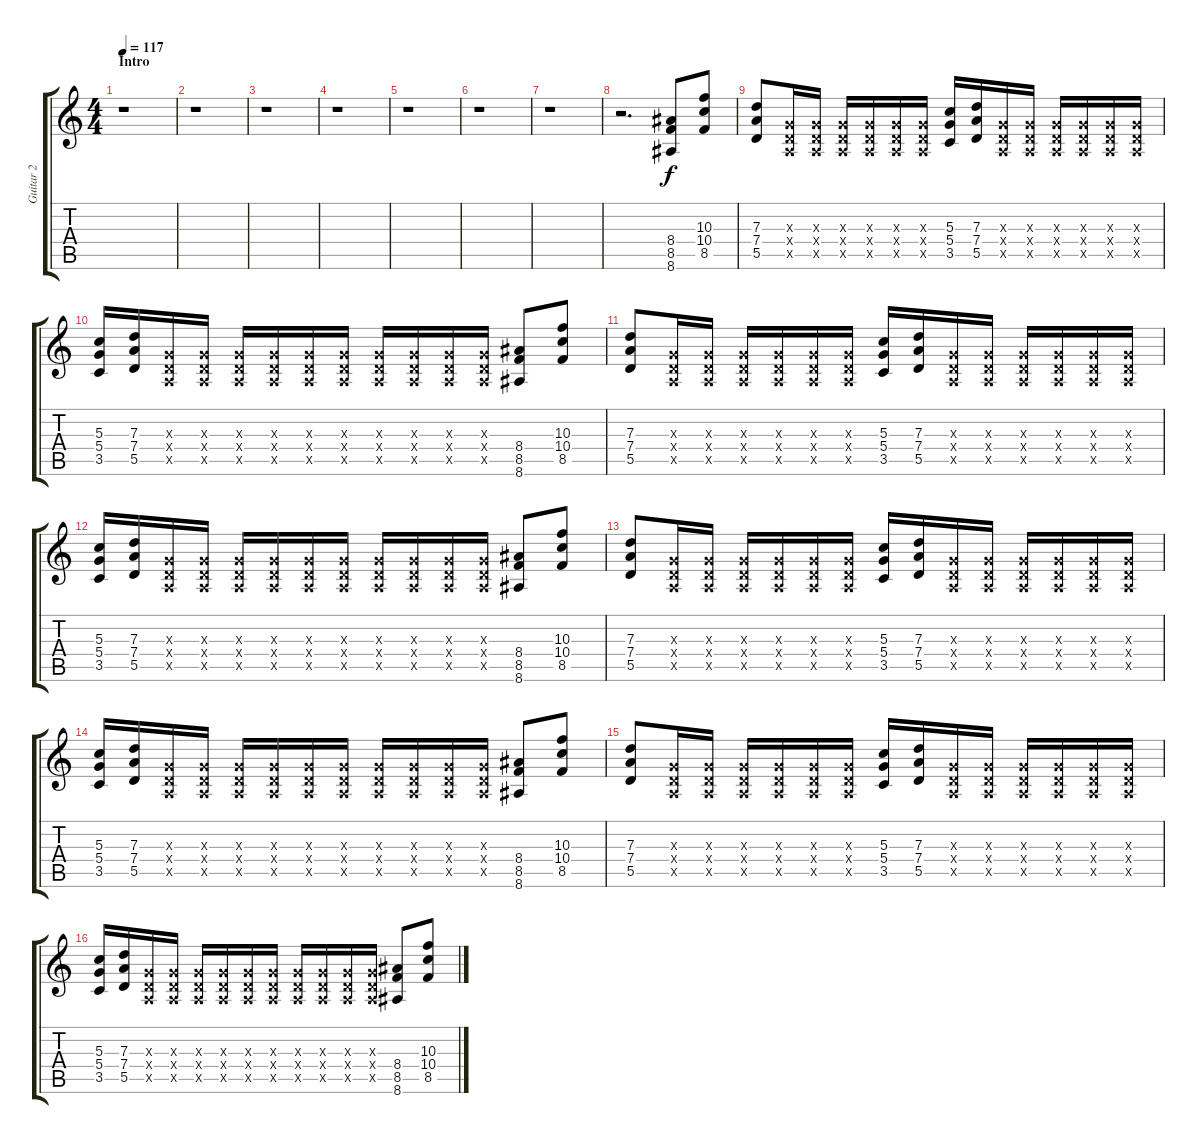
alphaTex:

\track ("Guitar 2" "Guitar 2") {instrument distortionguitar}
\staff {score tabs}
\tuning (E4 B3 G3 D3 A2 D2) {hide}
\ts (4 4)
\section ("" "Intro")
\tempo 117
\clef g2
\ks c
r.1{dy f instrument distortionguitar} |
r.1 |
r.1 |
r.1 |
r.1 |
r.1 |
r.1 |
r.2{d} (8.4 8.5 8.6).8 (10.3 10.4 8.5).8 |
(7.3 7.4 5.5).8 (0.3{x} 0.4{x} 0.5{x}).16 (0.3{x} 0.4{x} 0.5{x}).16 (0.3{x} 0.4{x} 0.5{x}).16 (0.3{x} 0.4{x} 0.5{x}).16 (0.3{x} 0.4{x} 0.5{x}).16 (0.3{x} 0.4{x} 0.5{x}).16 (5.3 5.4 3.5).16 (7.3 7.4 5.5).16 (0.3{x} 0.4{x} 0.5{x}).16 (0.3{x} 0.4{x} 0.5{x}).16 (0.3{x} 0.4{x} 0.5{x}).16 (0.3{x} 0.4{x} 0.5{x}).16 (0.3{x} 0.4{x} 0.5{x}).16 (0.3{x} 0.4{x} 0.5{x}).16 |
(5.3 5.4 3.5).16 (7.3 7.4 5.5).16 (0.3{x} 0.4{x} 0.5{x}).16 (0.3{x} 0.4{x} 0.5{x}).16 (0.3{x} 0.4{x} 0.5{x}).16 (0.3{x} 0.4{x} 0.5{x}).16 (0.3{x} 0.4{x} 0.5{x}).16 (0.3{x} 0.4{x} 0.5{x}).16 (0.3{x} 0.4{x} 0.5{x}).16 (0.3{x} 0.4{x} 0.5{x}).16 (0.3{x} 0.4{x} 0.5{x}).16 (0.3{x} 0.4{x} 0.5{x}).16 (8.4 8.5 8.6).8 (10.3 10.4 8.5).8 |
(7.3 7.4 5.5).8 (0.3{x} 0.4{x} 0.5{x}).16 (0.3{x} 0.4{x} 0.5{x}).16 (0.3{x} 0.4{x} 0.5{x}).16 (0.3{x} 0.4{x} 0.5{x}).16 (0.3{x} 0.4{x} 0.5{x}).16 (0.3{x} 0.4{x} 0.5{x}).16 (5.3 5.4 3.5).16 (7.3 7.4 5.5).16 (0.3{x} 0.4{x} 0.5{x}).16 (0.3{x} 0.4{x} 0.5{x}).16 (0.3{x} 0.4{x} 0.5{x}).16 (0.3{x} 0.4{x} 0.5{x}).16 (0.3{x} 0.4{x} 0.5{x}).16 (0.3{x} 0.4{x} 0.5{x}).16 |
(5.3 5.4 3.5).16 (7.3 7.4 5.5).16 (0.3{x} 0.4{x} 0.5{x}).16 (0.3{x} 0.4{x} 0.5{x}).16 (0.3{x} 0.4{x} 0.5{x}).16 (0.3{x} 0.4{x} 0.5{x}).16 (0.3{x} 0.4{x} 0.5{x}).16 (0.3{x} 0.4{x} 0.5{x}).16 (0.3{x} 0.4{x} 0.5{x}).16 (0.3{x} 0.4{x} 0.5{x}).16 (0.3{x} 0.4{x} 0.5{x}).16 (0.3{x} 0.4{x} 0.5{x}).16 (8.4 8.5 8.6).8 (10.3 10.4 8.5).8 |
(7.3 7.4 5.5).8 (0.3{x} 0.4{x} 0.5{x}).16 (0.3{x} 0.4{x} 0.5{x}).16 (0.3{x} 0.4{x} 0.5{x}).16 (0.3{x} 0.4{x} 0.5{x}).16 (0.3{x} 0.4{x} 0.5{x}).16 (0.3{x} 0.4{x} 0.5{x}).16 (5.3 5.4 3.5).16 (7.3 7.4 5.5).16 (0.3{x} 0.4{x} 0.5{x}).16 (0.3{x} 0.4{x} 0.5{x}).16 (0.3{x} 0.4{x} 0.5{x}).16 (0.3{x} 0.4{x} 0.5{x}).16 (0.3{x} 0.4{x} 0.5{x}).16 (0.3{x} 0.4{x} 0.5{x}).16 |
(5.3 5.4 3.5).16 (7.3 7.4 5.5).16 (0.3{x} 0.4{x} 0.5{x}).16 (0.3{x} 0.4{x} 0.5{x}).16 (0.3{x} 0.4{x} 0.5{x}).16 (0.3{x} 0.4{x} 0.5{x}).16 (0.3{x} 0.4{x} 0.5{x}).16 (0.3{x} 0.4{x} 0.5{x}).16 (0.3{x} 0.4{x} 0.5{x}).16 (0.3{x} 0.4{x} 0.5{x}).16 (0.3{x} 0.4{x} 0.5{x}).16 (0.3{x} 0.4{x} 0.5{x}).16 (8.4 8.5 8.6).8 (10.3 10.4 8.5).8 |
(7.3 7.4 5.5).8 (0.3{x} 0.4{x} 0.5{x}).16 (0.3{x} 0.4{x} 0.5{x}).16 (0.3{x} 0.4{x} 0.5{x}).16 (0.3{x} 0.4{x} 0.5{x}).16 (0.3{x} 0.4{x} 0.5{x}).16 (0.3{x} 0.4{x} 0.5{x}).16 (5.3 5.4 3.5).16 (7.3 7.4 5.5).16 (0.3{x} 0.4{x} 0.5{x}).16 (0.3{x} 0.4{x} 0.5{x}).16 (0.3{x} 0.4{x} 0.5{x}).16 (0.3{x} 0.4{x} 0.5{x}).16 (0.3{x} 0.4{x} 0.5{x}).16 (0.3{x} 0.4{x} 0.5{x}).16 |
(5.3 5.4 3.5).16 (7.3 7.4 5.5).16 (0.3{x} 0.4{x} 0.5{x}).16 (0.3{x} 0.4{x} 0.5{x}).16 (0.3{x} 0.4{x} 0.5{x}).16 (0.3{x} 0.4{x} 0.5{x}).16 (0.3{x} 0.4{x} 0.5{x}).16 (0.3{x} 0.4{x} 0.5{x}).16 (0.3{x} 0.4{x} 0.5{x}).16 (0.3{x} 0.4{x} 0.5{x}).16 (0.3{x} 0.4{x} 0.5{x}).16 (0.3{x} 0.4{x} 0.5{x}).16 (8.4 8.5 8.6).8 (10.3 10.4 8.5).8
